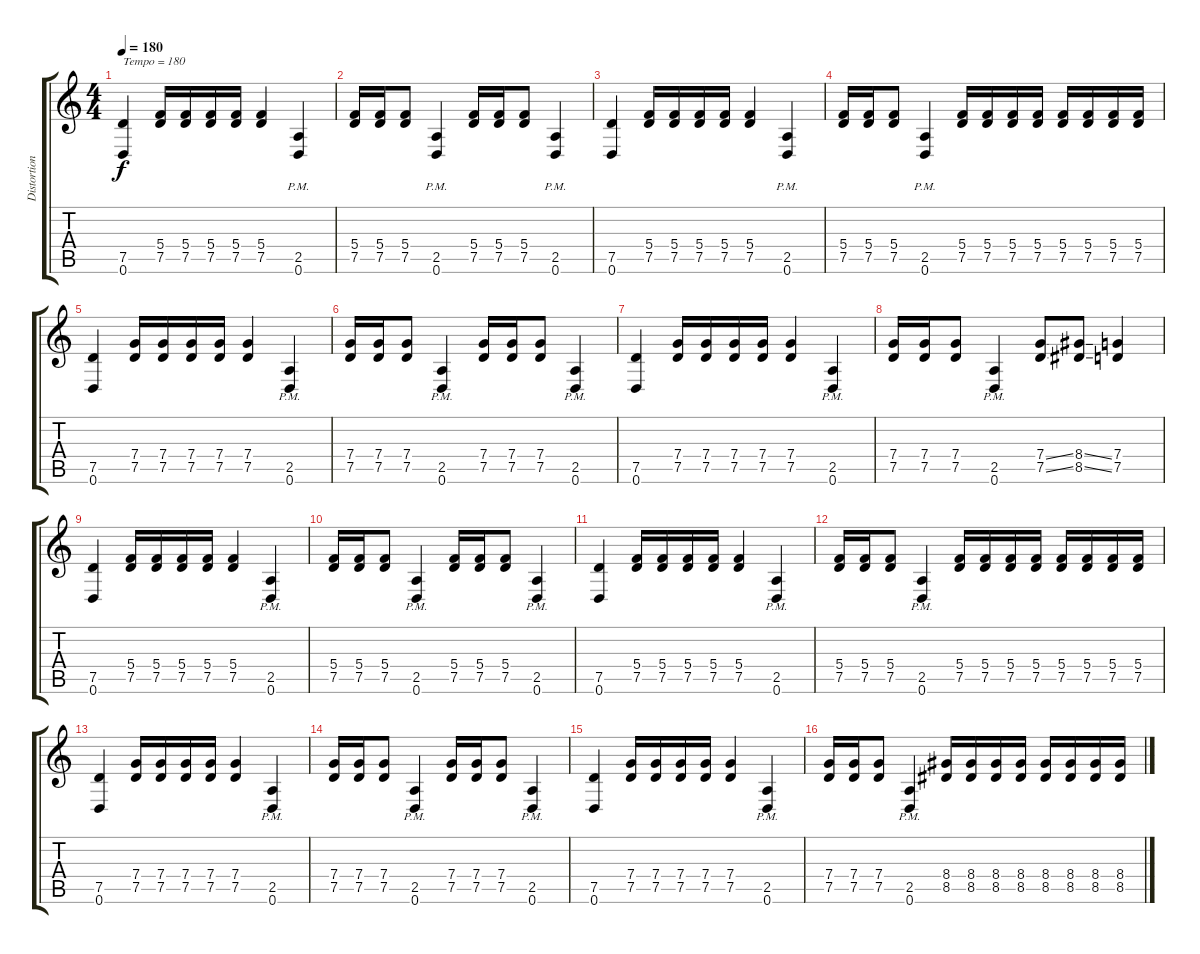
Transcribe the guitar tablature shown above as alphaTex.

\track ("Distortion Guitar 2" "Distortion") {instrument distortionguitar}
\staff {score tabs}
\tuning (D4 A3 F3 C3 G2 D2) {hide}
\ts (4 4)
\tempo 180
\clef g2
\ks c
(7.5 0.6).4{txt "Tempo = 180" dy f instrument distortionguitar} (5.4 7.5).16 (5.4 7.5).16 (5.4 7.5).16 (5.4 7.5).16 (5.4 7.5).4 (2.5 0.6{pm}).4 |
(5.4 7.5).16 (5.4 7.5).16 (5.4 7.5).8 (2.5 0.6{pm}).4 (5.4 7.5).16 (5.4 7.5).16 (5.4 7.5).8 (2.5 0.6{pm}).4 |
(7.5 0.6).4 (5.4 7.5).16 (5.4 7.5).16 (5.4 7.5).16 (5.4 7.5).16 (5.4 7.5).4 (2.5 0.6{pm}).4 |
(5.4 7.5).16 (5.4 7.5).16 (5.4 7.5).8 (2.5 0.6{pm}).4 (5.4 7.5).16 (5.4 7.5).16 (5.4 7.5).16 (5.4 7.5).16 (5.4 7.5).16 (5.4 7.5).16 (5.4 7.5).16 (5.4 7.5).16 |
(7.5 0.6).4 (7.4 7.5).16 (7.4 7.5).16 (7.4 7.5).16 (7.4 7.5).16 (7.4 7.5).4 (2.5 0.6{pm}).4 |
(7.4 7.5).16 (7.4 7.5).16 (7.4 7.5).8 (2.5 0.6{pm}).4 (7.4 7.5).16 (7.4 7.5).16 (7.4 7.5).8 (2.5 0.6{pm}).4 |
(7.5 0.6).4 (7.4 7.5).16 (7.4 7.5).16 (7.4 7.5).16 (7.4 7.5).16 (7.4 7.5).4 (2.5 0.6{pm}).4 |
(7.4 7.5).16 (7.4 7.5).16 (7.4 7.5).8 (2.5 0.6{pm}).4 (7.4{ss} 7.5{ss}).8 (8.4{ss} 8.5{ss}).8 (7.4 7.5).4 |
(7.5 0.6).4 (5.4 7.5).16 (5.4 7.5).16 (5.4 7.5).16 (5.4 7.5).16 (5.4 7.5).4 (2.5 0.6{pm}).4 |
(5.4 7.5).16 (5.4 7.5).16 (5.4 7.5).8 (2.5 0.6{pm}).4 (5.4 7.5).16 (5.4 7.5).16 (5.4 7.5).8 (2.5 0.6{pm}).4 |
(7.5 0.6).4 (5.4 7.5).16 (5.4 7.5).16 (5.4 7.5).16 (5.4 7.5).16 (5.4 7.5).4 (2.5 0.6{pm}).4 |
(5.4 7.5).16 (5.4 7.5).16 (5.4 7.5).8 (2.5 0.6{pm}).4 (5.4 7.5).16 (5.4 7.5).16 (5.4 7.5).16 (5.4 7.5).16 (5.4 7.5).16 (5.4 7.5).16 (5.4 7.5).16 (5.4 7.5).16 |
(7.5 0.6).4 (7.4 7.5).16 (7.4 7.5).16 (7.4 7.5).16 (7.4 7.5).16 (7.4 7.5).4 (2.5 0.6{pm}).4 |
(7.4 7.5).16 (7.4 7.5).16 (7.4 7.5).8 (2.5 0.6{pm}).4 (7.4 7.5).16 (7.4 7.5).16 (7.4 7.5).8 (2.5 0.6{pm}).4 |
(7.5 0.6).4 (7.4 7.5).16 (7.4 7.5).16 (7.4 7.5).16 (7.4 7.5).16 (7.4 7.5).4 (2.5 0.6{pm}).4 |
(7.4 7.5).16 (7.4 7.5).16 (7.4 7.5).8 (2.5 0.6{pm}).4 (8.4 8.5).16 (8.4 8.5).16 (8.4 8.5).16 (8.4 8.5).16 (8.4 8.5).16 (8.4 8.5).16 (8.4 8.5).16 (8.4 8.5).16
